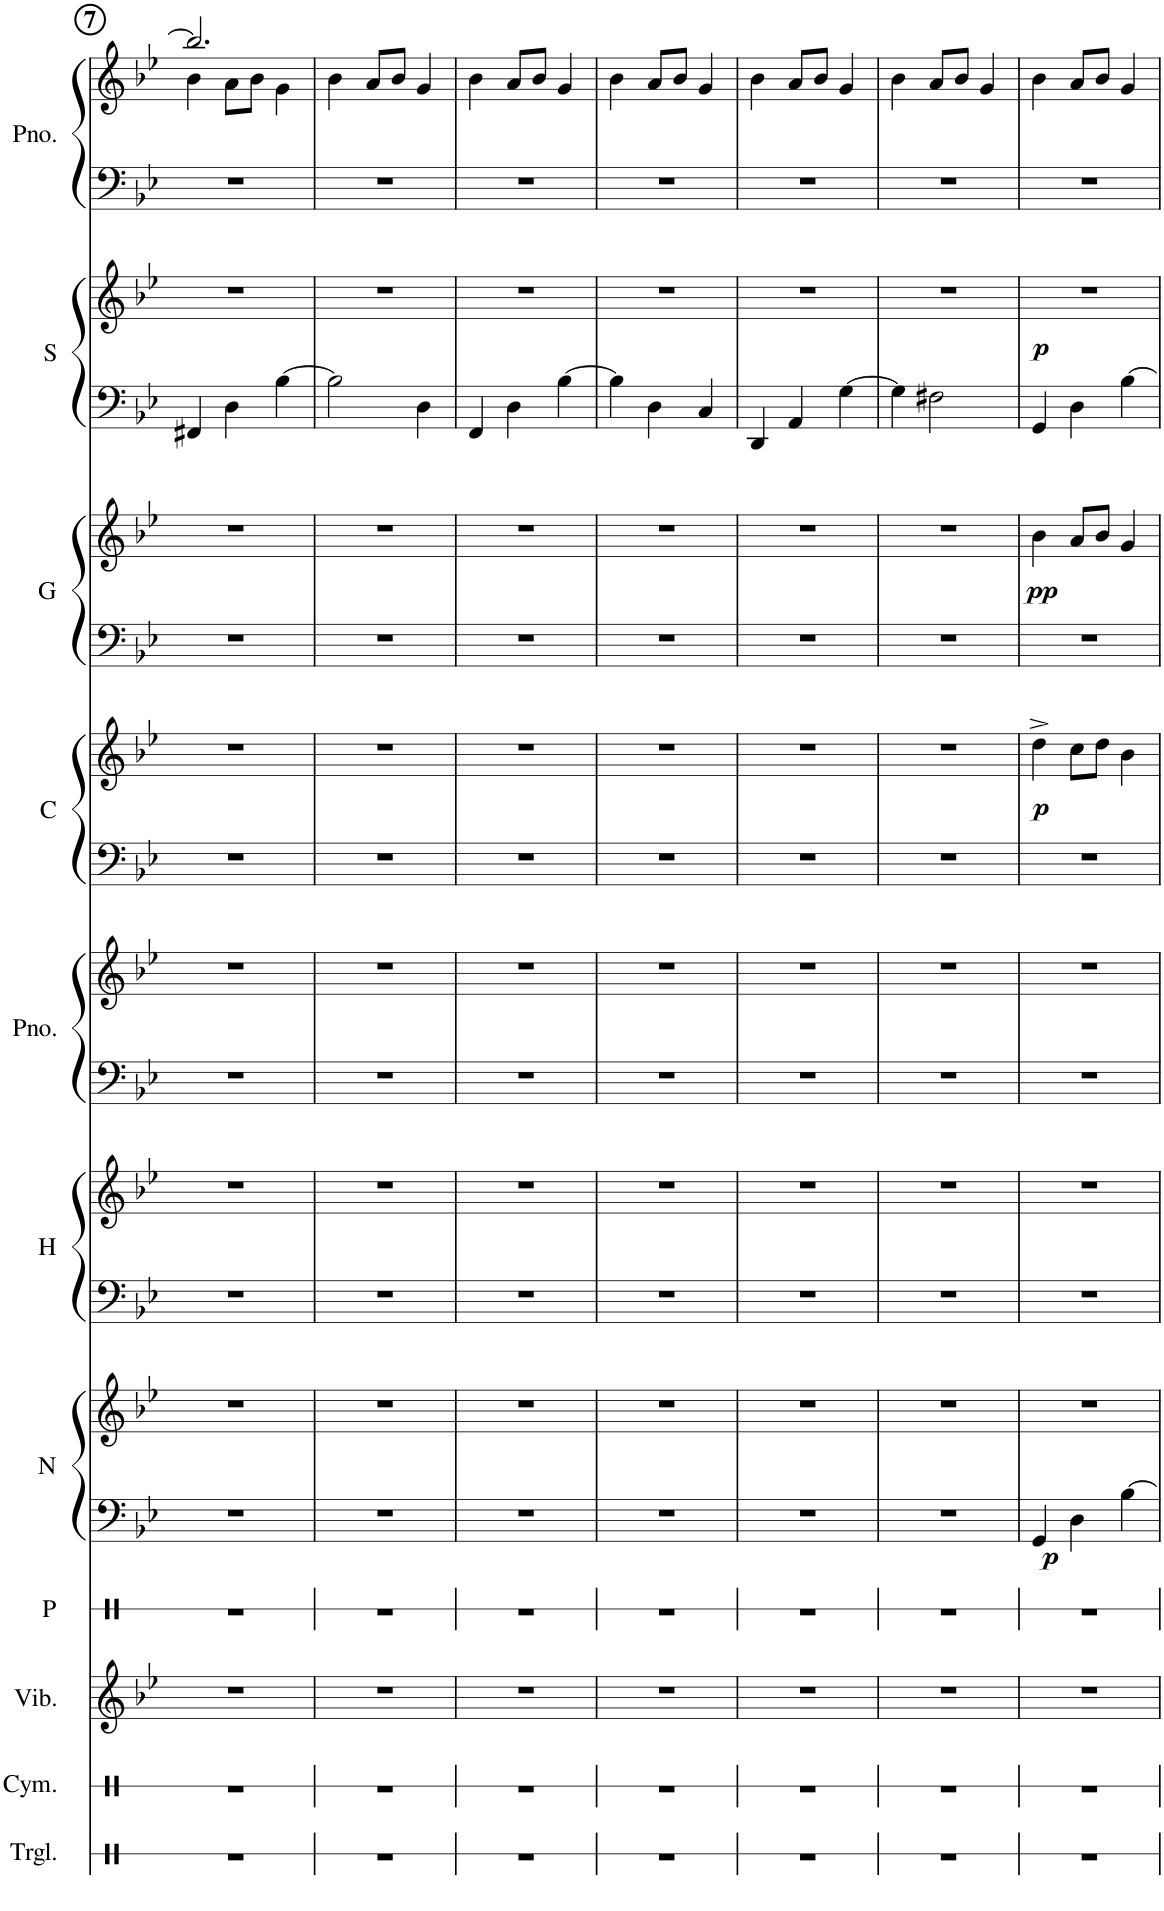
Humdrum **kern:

**kern	**kern	**kern	**kern	**kern	**kern	**dynam	**kern	**kern	**kern	**kern	**kern	**kern	**dynam	**kern	**kern	**dynam	**kern	**kern	**dynam	**kern	**kern
*part11	*part10	*part9	*part8	*part7	*part7	*part7	*part6	*part6	*part5	*part5	*part4	*part4	*part4	*part3	*part3	*part3	*part2	*part2	*part2	*part1	*part1
*staff18	*staff17	*staff16	*staff15	*staff14	*staff13	*staff13/14	*staff12	*staff11	*staff10	*staff9	*staff8	*staff7	*staff7/8	*staff6	*staff5	*staff5/6	*staff4	*staff3	*staff3/4	*staff2	*staff1
*I"Triangle	*I"Cymbal	*I"Vibraphone	*I"Panda	*I"Nate?	*	*	*I"Makeup Cake	*	*I"Piano	*	*I"Wyoming	*	*	*I"Dumb One	*	*	*I"SANTA!	*	*	*I"Piano	*
*I'Trgl.	*I'Cym.	*I'Vib.	*I'P	*I'N	*	*	*	*	*I'Pno.	*	*	*	*	*	*	*	*I'S	*	*	*I'Pno.	*
!!LO:PB:g=z
*clefX	*clefX	*clefG2	*clefX	*clefF4	*clefG2	*	*clefF4	*clefG2	*clefF4	*clefG2	*clefF4	*clefG2	*	*clefF4	*clefG2	*	*clefF4	*clefG2	*	*clefF4	*clefG2
*k[]	*k[]	*k[b-e-]	*k[]	*k[b-e-]	*k[b-e-]	*	*k[b-e-]	*k[b-e-]	*k[b-e-]	*k[b-e-]	*k[b-e-]	*k[b-e-]	*	*k[b-e-]	*k[b-e-]	*	*k[b-e-]	*k[b-e-]	*	*k[b-e-]	*k[b-e-]
*M3/4	*M3/4	*M3/4	*M3/4	*M3/4	*M3/4	*	*M3/4	*M3/4	*M3/4	*M3/4	*M3/4	*M3/4	*	*M3/4	*M3/4	*	*M3/4	*M3/4	*	*M3/4	*M3/4
=7	=7	=7	=7	=7	=7	=7	=7	=7	=7	=7	=7	=7	=7	=7	=7	=7	=7	=7	=7	=7	=7
*	*	*	*	*	*	*	*	*	*	*	*	*	*	*	*	*	*	*	*	*	*^
2.r	2.r	2.r	2.r	2.r	2.r	.	2.r	2.r	2.r	2.r	2.r	2.r	.	2.r	2.r	.	4FF#X/	2.r	.	2.r	2.bb-/]	4b-\
.	.	.	.	.	.	.	.	.	.	.	.	.	.	.	.	.	4D\	.	.	.	.	8a\L
.	.	.	.	.	.	.	.	.	.	.	.	.	.	.	.	.	.	.	.	.	.	8b-\J
.	.	.	.	.	.	.	.	.	.	.	.	.	.	.	.	.	[4B-\	.	.	.	.	4g\
*	*	*	*	*	*	*	*	*	*	*	*	*	*	*	*	*	*	*	*	*	*v	*v
=8	=8	=8	=8	=8	=8	=8	=8	=8	=8	=8	=8	=8	=8	=8	=8	=8	=8	=8	=8	=8	=8
2.r	2.r	2.r	2.r	2.r	2.r	.	2.r	2.r	2.r	2.r	2.r	2.r	.	2.r	2.r	.	2B-\]	2.r	.	2.r	4b-\
.	.	.	.	.	.	.	.	.	.	.	.	.	.	.	.	.	.	.	.	.	8a/L
.	.	.	.	.	.	.	.	.	.	.	.	.	.	.	.	.	.	.	.	.	8b-/J
.	.	.	.	.	.	.	.	.	.	.	.	.	.	.	.	.	4D\	.	.	.	4g/
=9	=9	=9	=9	=9	=9	=9	=9	=9	=9	=9	=9	=9	=9	=9	=9	=9	=9	=9	=9	=9	=9
2.r	2.r	2.r	2.r	2.r	2.r	.	2.r	2.r	2.r	2.r	2.r	2.r	.	2.r	2.r	.	4FF/	2.r	.	2.r	4b-\
.	.	.	.	.	.	.	.	.	.	.	.	.	.	.	.	.	4D\	.	.	.	8a/L
.	.	.	.	.	.	.	.	.	.	.	.	.	.	.	.	.	.	.	.	.	8b-/J
.	.	.	.	.	.	.	.	.	.	.	.	.	.	.	.	.	[4B-\	.	.	.	4g/
=10	=10	=10	=10	=10	=10	=10	=10	=10	=10	=10	=10	=10	=10	=10	=10	=10	=10	=10	=10	=10	=10
2.r	2.r	2.r	2.r	2.r	2.r	.	2.r	2.r	2.r	2.r	2.r	2.r	.	2.r	2.r	.	4B-\]	2.r	.	2.r	4b-\
.	.	.	.	.	.	.	.	.	.	.	.	.	.	.	.	.	4D\	.	.	.	8a/L
.	.	.	.	.	.	.	.	.	.	.	.	.	.	.	.	.	.	.	.	.	8b-/J
.	.	.	.	.	.	.	.	.	.	.	.	.	.	.	.	.	4C/	.	.	.	4g/
=11	=11	=11	=11	=11	=11	=11	=11	=11	=11	=11	=11	=11	=11	=11	=11	=11	=11	=11	=11	=11	=11
2.r	2.r	2.r	2.r	2.r	2.r	.	2.r	2.r	2.r	2.r	2.r	2.r	.	2.r	2.r	.	4DD/	2.r	.	2.r	4b-\
.	.	.	.	.	.	.	.	.	.	.	.	.	.	.	.	.	4AA/	.	.	.	8a/L
.	.	.	.	.	.	.	.	.	.	.	.	.	.	.	.	.	.	.	.	.	8b-/J
.	.	.	.	.	.	.	.	.	.	.	.	.	.	.	.	.	[4G\	.	.	.	4g/
=12	=12	=12	=12	=12	=12	=12	=12	=12	=12	=12	=12	=12	=12	=12	=12	=12	=12	=12	=12	=12	=12
2.r	2.r	2.r	2.r	2.r	2.r	.	2.r	2.r	2.r	2.r	2.r	2.r	.	2.r	2.r	.	4G\]	2.r	.	2.r	4b-\
.	.	.	.	.	.	.	.	.	.	.	.	.	.	.	.	.	2F#X\	.	.	.	8a/L
.	.	.	.	.	.	.	.	.	.	.	.	.	.	.	.	.	.	.	.	.	8b-/J
.	.	.	.	.	.	.	.	.	.	.	.	.	.	.	.	.	.	.	.	.	4g/
=13	=13	=13	=13	=13	=13	=13	=13	=13	=13	=13	=13	=13	=13	=13	=13	=13	=13	=13	=13	=13	=13
!	!	!	!	!	!	!LO:DY:b=2	!	!	!	!	!	!	!LO:DY:b	!	!	!LO:DY:b	!	!	!LO:DY:b	!	!
2.r	2.r	2.r	2.r	4GG/	2.r	p	2.r	2.r	2.r	2.r	2.r	4dd^\	p	2.r	4b-\	pp	4GG/	2.r	p	2.r	4b-\
.	.	.	.	4D\	.	.	.	.	.	.	.	8cc\L	.	.	8a/L	.	4D\	.	.	.	8a/L
.	.	.	.	.	.	.	.	.	.	.	.	8dd\J	.	.	8b-/J	.	.	.	.	.	8b-/J
.	.	.	.	[4B-\	.	.	.	.	.	.	.	4b-\	.	.	4g/	.	[4B-\	.	.	.	4g/
=	=	=	=	=	=	=	=	=	=	=	=	=	=	=	=	=	=	=	=	=	=
*-	*-	*-	*-	*-	*-	*-	*-	*-	*-	*-	*-	*-	*-	*-	*-	*-	*-	*-	*-	*-	*-
